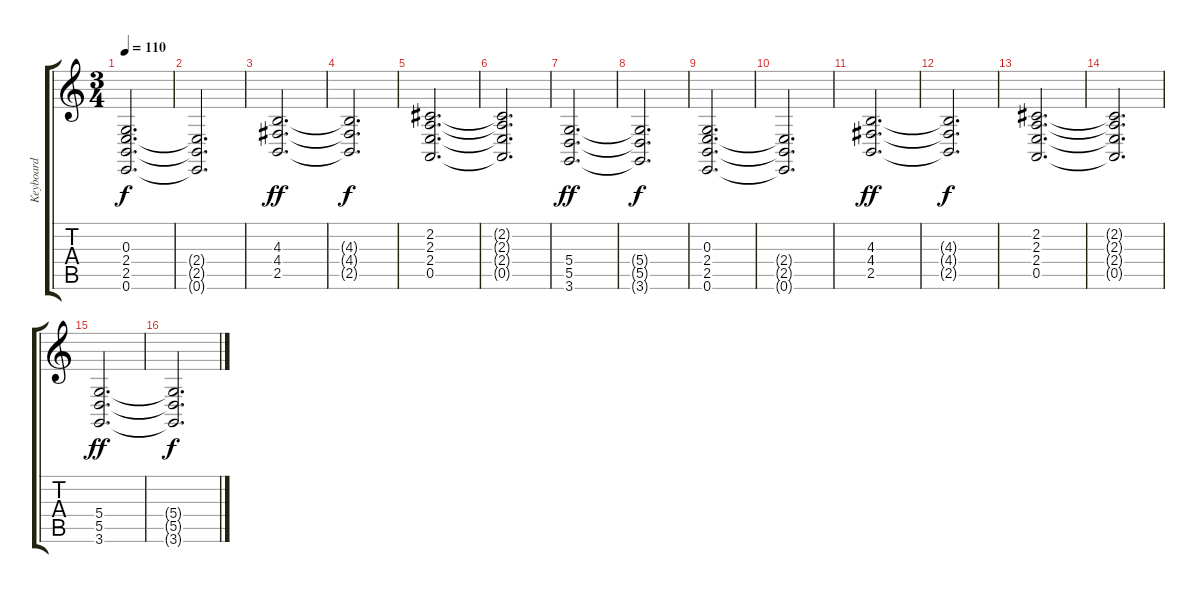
\track ("Keyboard" "Keyboard") {instrument synthstrings1}
\staff {score tabs}
\tuning (E4 B3 G3 D3 A2 E2) {hide}
\ts (3 4)
\tempo 110
\clef g2
\ks c
(0.3 2.4 2.5 0.6).2{d dy f} |
(2.4{t} 2.5{t} 0.6{t}).2{d} |
(4.3 4.4 2.5).2{d dy ff} |
(4.3{t} 4.4{t} 2.5{t}).2{d dy f} |
(2.2 2.3 2.4 0.5).2{d} |
(2.2{t} 2.3{t} 2.4{t} 0.5{t}).2{d} |
(5.4 5.5 3.6).2{d dy ff} |
(5.4{t} 5.5{t} 3.6{t}).2{d dy f} |
(0.3 2.4 2.5 0.6).2{d} |
(2.4{t} 2.5{t} 0.6{t}).2{d} |
(4.3 4.4 2.5).2{d dy ff} |
(4.3{t} 4.4{t} 2.5{t}).2{d dy f} |
(2.2 2.3 2.4 0.5).2{d} |
(2.2{t} 2.3{t} 2.4{t} 0.5{t}).2{d} |
(5.4 5.5 3.6).2{d dy ff} |
(5.4{t} 5.5{t} 3.6{t}).2{d dy f}
